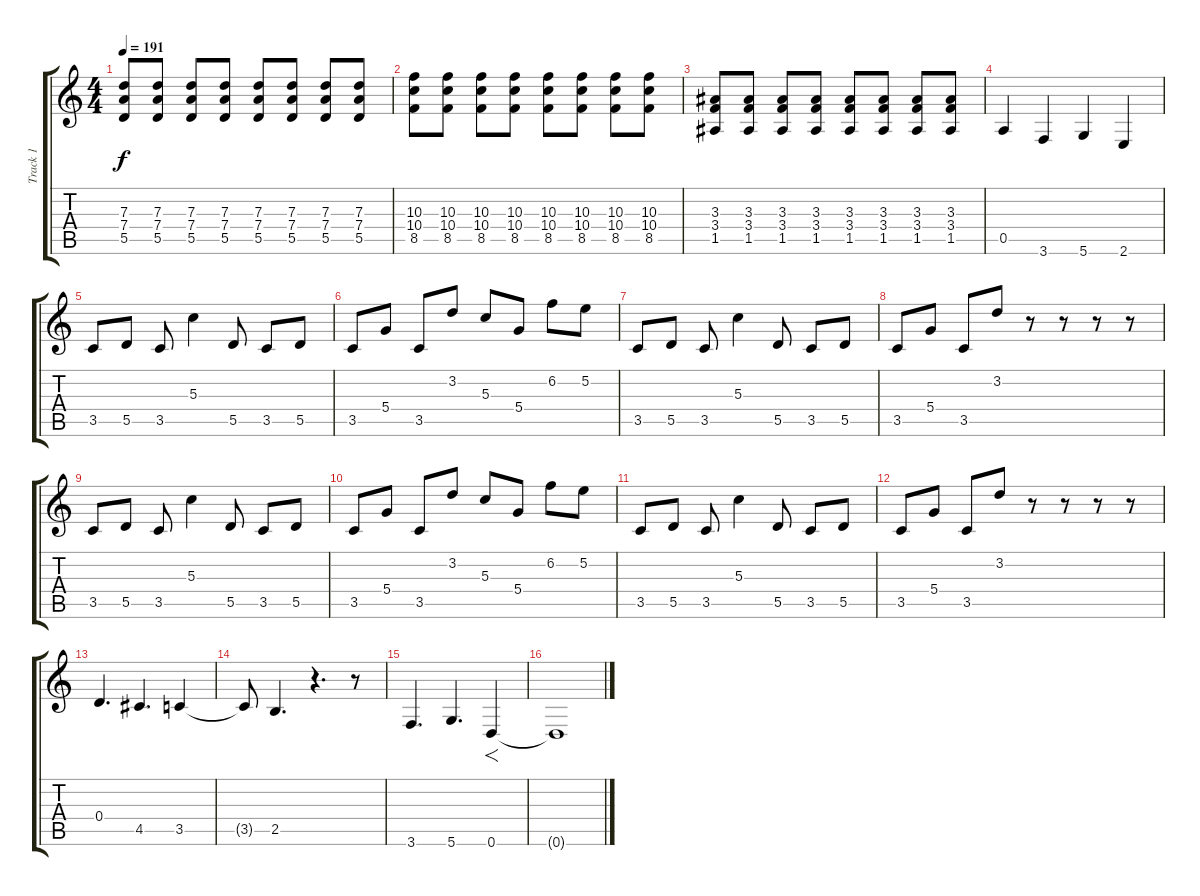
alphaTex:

\track ("Track 1" "Track 1") {instrument acousticguitarsteel}
\staff {score tabs}
\tuning (E4 B3 G3 D3 A2 D2) {hide}
\ts (4 4)
\tempo 191
\clef g2
\ks c
(7.3 7.4 5.5).8{dy f} (7.3 7.4 5.5).8 (7.3 7.4 5.5).8 (7.3 7.4 5.5).8 (7.3 7.4 5.5).8 (7.3 7.4 5.5).8 (7.3 7.4 5.5).8 (7.3 7.4 5.5).8 |
(10.3 10.4 8.5).8 (10.3 10.4 8.5).8 (10.3 10.4 8.5).8 (10.3 10.4 8.5).8 (10.3 10.4 8.5).8 (10.3 10.4 8.5).8 (10.3 10.4 8.5).8 (10.3 10.4 8.5).8 |
(3.3 3.4 1.5).8 (3.3 3.4 1.5).8 (3.3 3.4 1.5).8 (3.3 3.4 1.5).8 (3.3 3.4 1.5).8 (3.3 3.4 1.5).8 (3.3 3.4 1.5).8 (3.3 3.4 1.5).8 |
0.5.4 3.6.4 5.6.4 2.6.4 |
3.5.8 5.5.8 3.5.8 5.3.4 5.5.8 3.5.8 5.5.8 |
3.5.8 5.4.8 3.5.8 3.2.8 5.3.8 5.4.8 6.2.8 5.2.8 |
3.5.8 5.5.8 3.5.8 5.3.4 5.5.8 3.5.8 5.5.8 |
3.5.8 5.4.8 3.5.8 3.2.8 r.8 r.8 r.8 r.8 |
3.5.8 5.5.8 3.5.8 5.3.4 5.5.8 3.5.8 5.5.8 |
3.5.8 5.4.8 3.5.8 3.2.8 5.3.8 5.4.8 6.2.8 5.2.8 |
3.5.8 5.5.8 3.5.8 5.3.4 5.5.8 3.5.8 5.5.8 |
3.5.8 5.4.8 3.5.8 3.2.8 r.8 r.8 r.8 r.8 |
0.4.4{d} 4.5.4{d} 3.5.4 |
3.5{t}.8 2.5.4{d} r.4{d} r.8 |
3.6.4{d} 5.6.4{d} 0.6.4{f} |
0.6{t}.1
